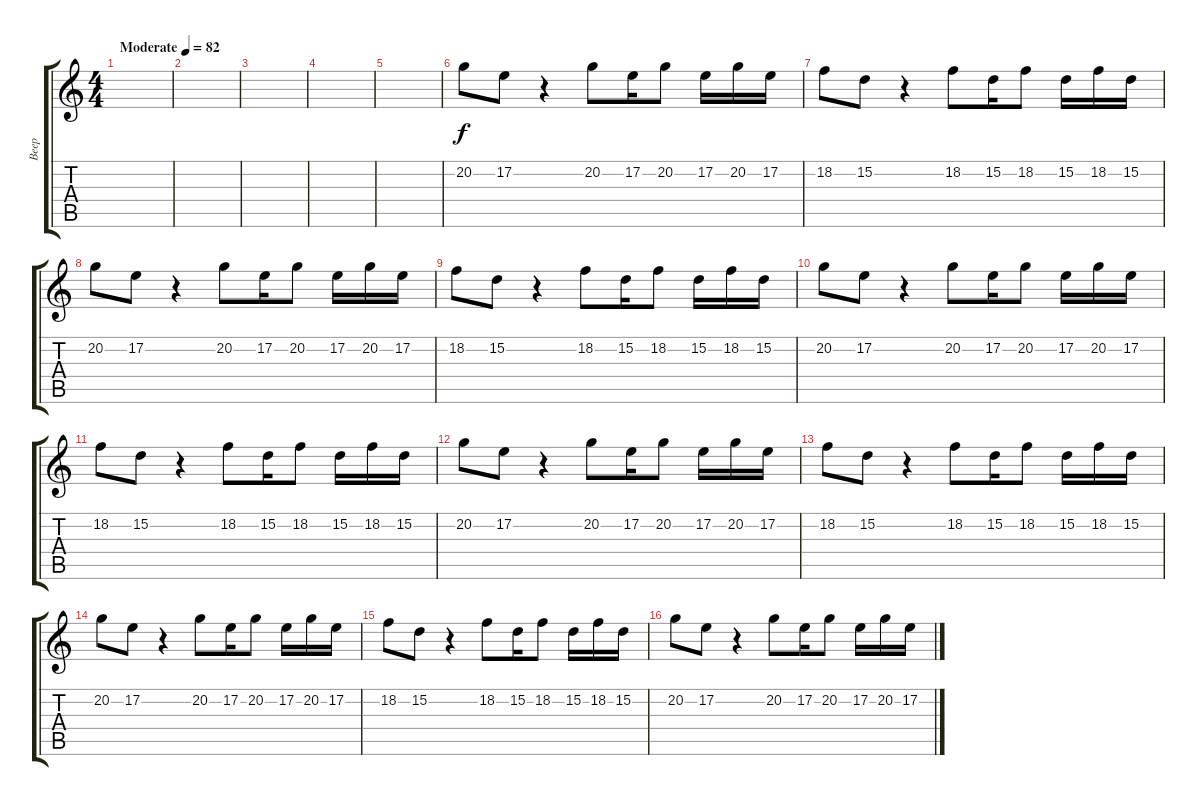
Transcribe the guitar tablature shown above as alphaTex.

\track ("Beep" "Beep") {instrument flute}
\staff {score tabs}
\tuning (E4 B3 G3 D3 A2 E2) {hide}
\ts (4 4)
\tempo (82 "Moderate")
\clef g2
\ks c
|
|
|
|
|
20.2.8 17.2.8 r.4 20.2.8 17.2.16 20.2.8 17.2.16 20.2.16 17.2.16 |
18.2.8 15.2.8 r.4 18.2.8 15.2.16 18.2.8 15.2.16 18.2.16 15.2.16 |
20.2.8 17.2.8 r.4 20.2.8 17.2.16 20.2.8 17.2.16 20.2.16 17.2.16 |
18.2.8 15.2.8 r.4 18.2.8 15.2.16 18.2.8 15.2.16 18.2.16 15.2.16 |
20.2.8 17.2.8 r.4 20.2.8 17.2.16 20.2.8 17.2.16 20.2.16 17.2.16 |
18.2.8 15.2.8 r.4 18.2.8 15.2.16 18.2.8 15.2.16 18.2.16 15.2.16 |
20.2.8 17.2.8 r.4 20.2.8 17.2.16 20.2.8 17.2.16 20.2.16 17.2.16 |
18.2.8 15.2.8 r.4 18.2.8 15.2.16 18.2.8 15.2.16 18.2.16 15.2.16 |
20.2.8 17.2.8 r.4 20.2.8 17.2.16 20.2.8 17.2.16 20.2.16 17.2.16 |
18.2.8 15.2.8 r.4 18.2.8 15.2.16 18.2.8 15.2.16 18.2.16 15.2.16 |
20.2.8 17.2.8 r.4 20.2.8 17.2.16 20.2.8 17.2.16 20.2.16 17.2.16
